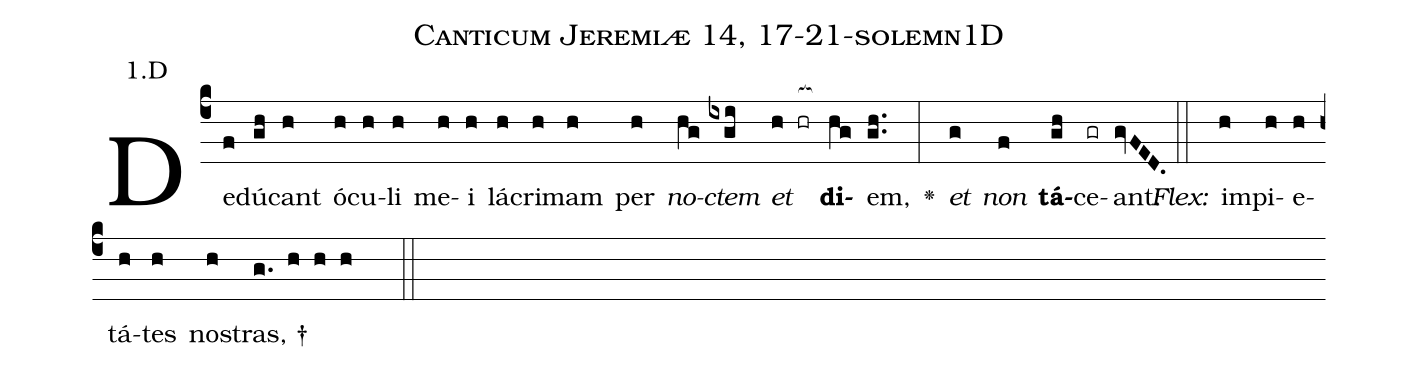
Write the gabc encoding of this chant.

name: Canticum Jeremiæ 14, 17-21-solemn1D;
annotation: 1.D;
%%
(c4)De(f)dú(gh)cant(h) ó(h)cu(h)li(h) me(h)i(h) lá(h)cri(h)mam(h) per(h) <i>no</i>(hg)<i>ctem</i>(ixgi) <i>et</i>(h hr[ocb:1{]) <b>di</b>(hg[ocb:0}])em,(gh..) <v>\greheightstar</v>(:) <i>et</i>(g) <i>non</i>(f) <b>tá</b>(gh)ce(gr)ant:(gvFED.) (::)
<i>Flex:</i>()  im(h)pi(h)e(h)tá(h)tes(h) no(h)stras, †(g. h h h  ::)

%E(h) u(h) o(g) u(f) a(gh) e.(gvFED.) (::)
